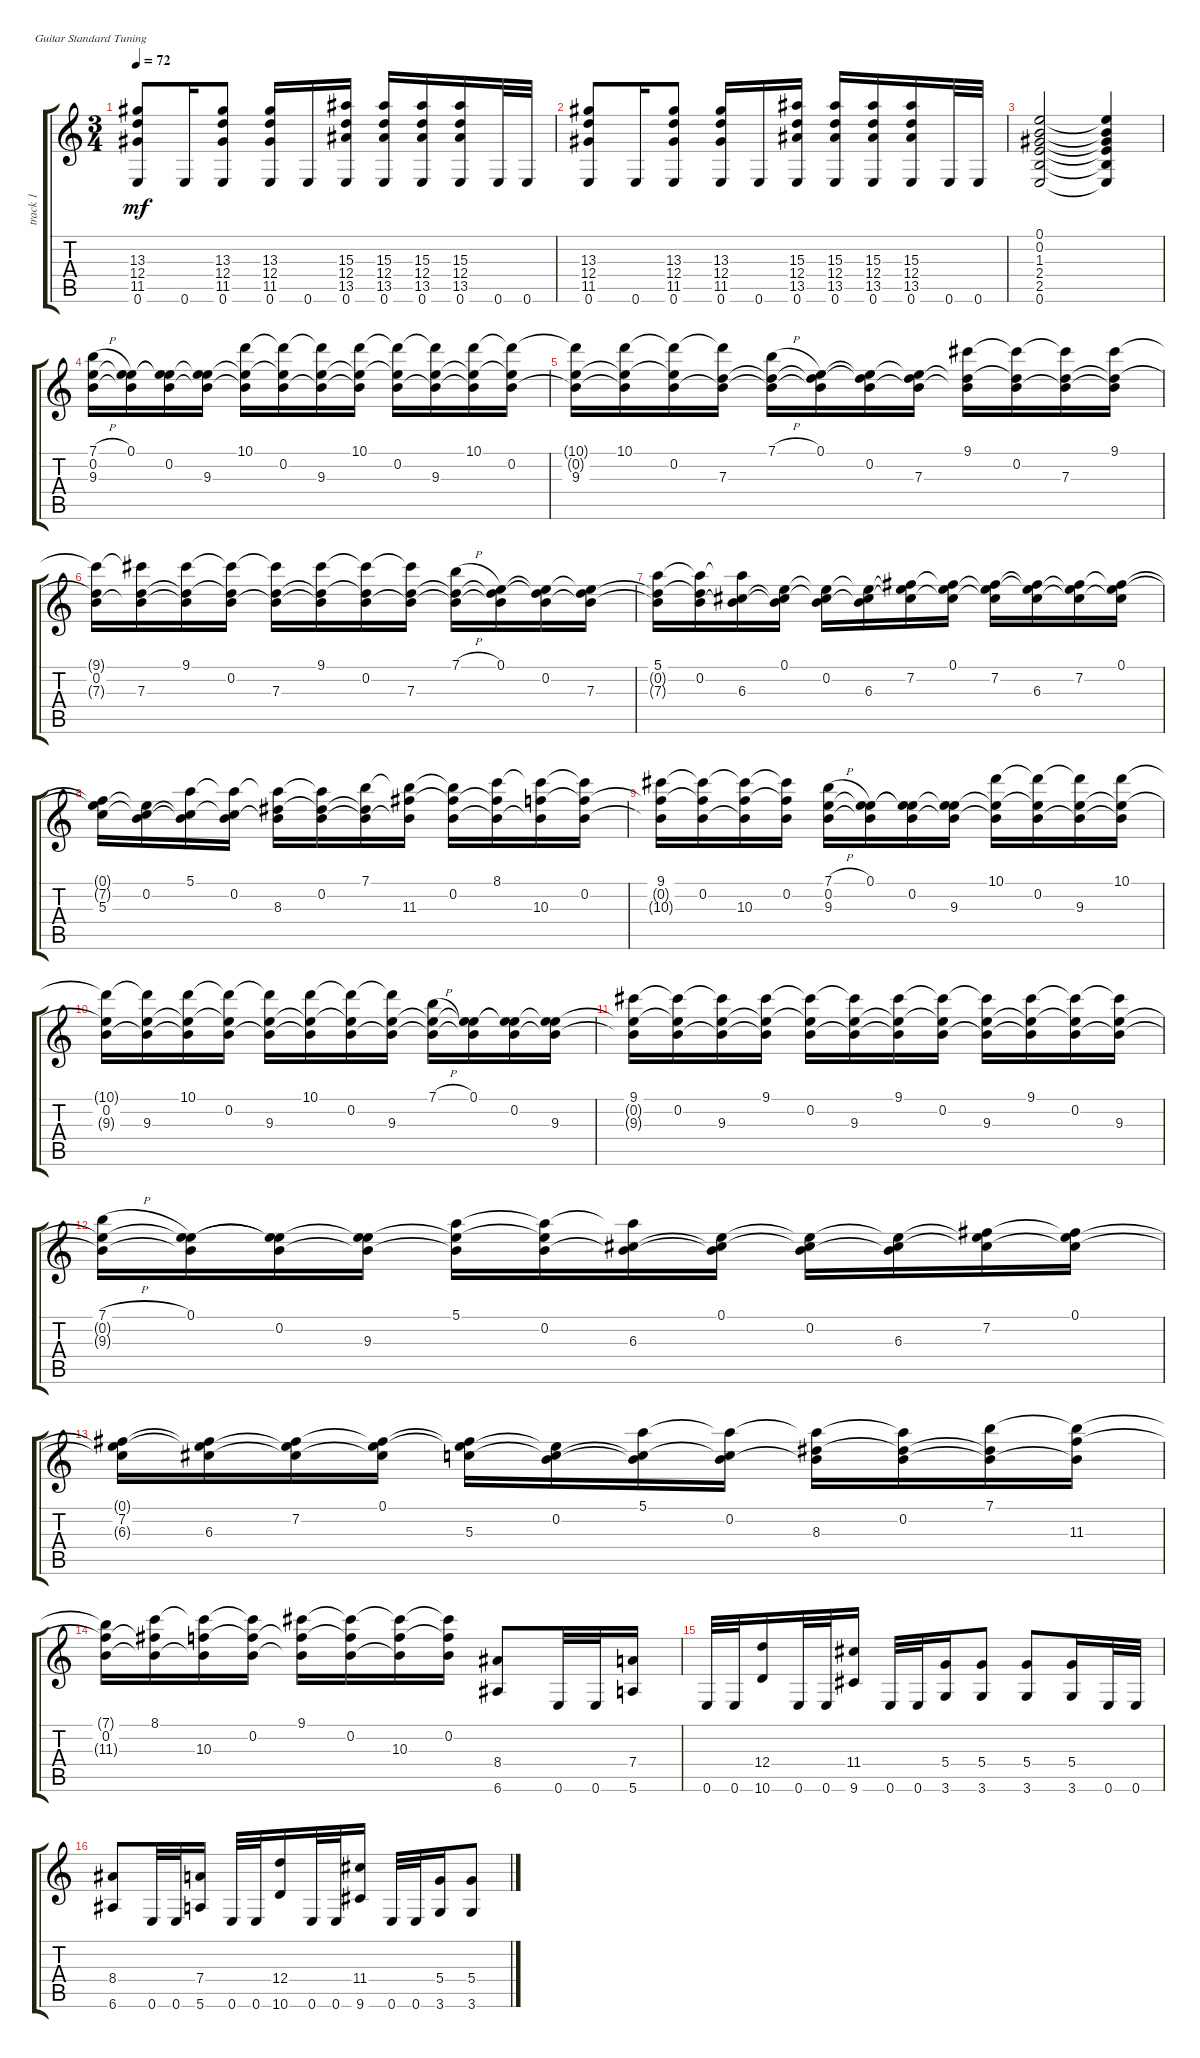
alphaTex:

\defaultSystemsLayout 4
\track ("SteelGuitar" "track 1") {instrument acousticguitarsteel}
\staff {score tabs}
\tuning (E4 B3 G3 D3 A2 E2)
\ts (3 4)
\tempo 72
\clef g2
\ks c
(0.6 11.5 12.4 13.3).8{dy mf} 0.6.16 (0.6 11.5 12.4 13.3).8 (13.3 12.4 11.5 0.6).16 0.6.16 (0.6 13.5 12.4 15.3).16 (0.6 13.5 12.4 15.3).16 (0.6 13.5 12.4 15.3).16 (0.6 13.5 12.4 15.3).16 0.6.32 0.6.32 |
(0.6 11.5 12.4 13.3).8 0.6.16 (0.6 11.5 12.4 13.3).8 (13.3 12.4 11.5 0.6).16 0.6.16 (0.6 13.5 12.4 15.3).16 (0.6 13.5 12.4 15.3).16 (0.6 13.5 12.4 15.3).16 (0.6 13.5 12.4 15.3).16 0.6.32 0.6.32 |
(0.6 2.5 2.4 1.3 0.2 0.1).2 (0.1{t} 0.2{t} 1.3{t} 2.4{t} 2.5{t} 0.6{t}).4 |
(9.3 0.2 7.1{h}).16 (0.2{t} 0.1 9.3{t}).16 (9.3{t} 0.1{t} 0.2).16 (0.2{t} 0.1{t} 9.3).16 (10.1 9.3{t} 0.2{t}).16 (0.2 9.3{t} 10.1{t}).16 (9.3 10.1{t} 0.2{t}).16 (10.1 9.3{t} 0.2{t}).16 (0.2 9.3{t} 10.1{t}).16 (9.3 10.1{t} 0.2{t}).16 (10.1 0.2{t} 9.3{t}).16 (0.2 9.3{t} 10.1{t}).16 |
(9.3 10.1{t} 0.2{t}).16 (10.1 0.2{t} 9.3{t}).16 (0.2 9.3{t} 10.1{t}).16 (10.1{t} 0.2{t} 7.3).16 (7.1{h} 0.2{t} 7.3{t}).16 (0.2{t} 7.3{t} 0.1).16 (7.3{t} 0.1{t} 0.2).16 (0.1{t} 0.2{t} 7.3).16 (9.1 0.2{t} 7.3{t}).16 (0.2 7.3{t} 9.1{t}).16 (7.3 9.1{t} 0.2{t}).16 (9.1 0.2{t} 7.3{t}).16 |
(0.2 7.3{t} 9.1{t}).16 (7.3 0.2{t} 9.1{t}).16 (7.3{t} 9.1 0.2{t}).16 (9.1{t} 0.2 7.3{t}).16 (0.2{t} 7.3 9.1{t}).16 (7.3{t} 9.1 0.2{t}).16 (9.1{t} 0.2 7.3{t}).16 (0.2{t} 7.3 9.1{t}).16 (7.3{t} 7.1{h} 0.2{t}).16 (0.1 0.2{t} 7.3{t}).16 (0.1{t} 0.2 7.3{t}).16 (0.2{t} 7.3 0.1{t}).16 |
(5.1 0.2{t} 7.3{t}).16 (0.2 7.3{t} 5.1{t}).16 (6.3 5.1{t} 0.2{t}).16 (0.1 0.2{t} 6.3{t}).16 (0.2 6.3{t} 0.1{t}).16 (6.3 0.2{t} 0.1{t}).16 (7.2 0.1{t} 6.3{t}).16 (0.1 7.2{t} 6.3{t}).16 (7.2 6.3{t} 0.1{t}).16 (6.3 7.2{t} 0.1{t}).16 (7.2 0.1{t} 6.3{t}).16 (0.1 6.3{t} 7.2{t}).16 |
(5.3 7.2{t} 0.1{t}).16 (0.2 0.1{t} 5.3{t}).16 (5.1 0.2{t} 5.3{t}).16 (0.2 5.3{t} 5.1{t}).16 (8.3 0.2{t} 5.1{t}).16 (0.2 5.1{t} 8.3{t}).16 (7.1 8.3{t} 0.2{t}).16 (11.3 0.2{t} 7.1{t}).16 (0.2 7.1{t} 11.3{t}).16 (8.1 11.3{t} 0.2{t}).16 (10.3 0.2{t} 8.1{t}).16 (0.2 8.1{t} 10.3{t}).16 |
(9.1 0.2{t} 10.3{t}).16 (0.2 10.3{t} 9.1{t}).16 (10.3 0.2{t} 9.1{t}).16 (0.2 9.1{t} 10.3{t}).16 (9.3 0.2 7.1{h}).16 (0.2{t} 0.1 9.3{t}).16 (9.3{t} 0.1{t} 0.2).16 (0.2{t} 0.1{t} 9.3).16 (10.1 9.3{t} 0.2{t}).16 (0.2 9.3{t} 10.1{t}).16 (9.3 10.1{t} 0.2{t}).16 (10.1 9.3{t} 0.2{t}).16 |
(0.2 9.3{t} 10.1{t}).16 (9.3 10.1{t} 0.2{t}).16 (10.1 0.2{t} 9.3{t}).16 (0.2 9.3{t} 10.1{t}).16 (9.3 10.1{t} 0.2{t}).16 (10.1 0.2{t} 9.3{t}).16 (0.2 9.3{t} 10.1{t}).16 (10.1{t} 0.2{t} 9.3).16 (7.1{h} 0.2{t} 9.3{t}).16 (0.2{t} 9.3{t} 0.1).16 (9.3{t} 0.1{t} 0.2).16 (0.1{t} 0.2{t} 9.3).16 |
(9.1 0.2{t} 9.3{t}).16 (0.2 9.3{t} 9.1{t}).16 (9.3 9.1{t} 0.2{t}).16 (9.1 0.2{t} 9.3{t}).16 (0.2 9.3{t} 9.1{t}).16 (9.3 0.2{t} 9.1{t}).16 (9.3{t} 9.1 0.2{t}).16 (9.1{t} 0.2 9.3{t}).16 (0.2{t} 9.3 9.1{t}).16 (9.3{t} 9.1 0.2{t}).16 (9.1{t} 0.2 9.3{t}).16 (0.2{t} 9.3 9.1{t}).16 |
(9.3{t} 7.1{h} 0.2{t}).16 (0.1 0.2{t} 9.3{t}).16 (0.1{t} 0.2 9.3{t}).16 (0.2{t} 9.3 0.1{t}).16 (5.1 0.2{t} 9.3{t}).16 (0.2 9.3{t} 5.1{t}).16 (6.3 5.1{t} 0.2{t}).16 (0.1 0.2{t} 6.3{t}).16 (0.2 6.3{t} 0.1{t}).16 (6.3 0.2{t} 0.1{t}).16 (7.2 0.1{t} 6.3{t}).16 (0.1 7.2{t} 6.3{t}).16 |
(7.2 6.3{t} 0.1{t}).16 (6.3 7.2{t} 0.1{t}).16 (7.2 0.1{t} 6.3{t}).16 (0.1 6.3{t} 7.2{t}).16 (5.3 7.2{t} 0.1{t}).16 (0.2 0.1{t} 5.3{t}).16 (5.1 0.2{t} 5.3{t}).16 (0.2 5.3{t} 5.1{t}).16 (8.3 0.2{t} 5.1{t}).16 (0.2 5.1{t} 8.3{t}).16 (7.1 8.3{t} 0.2{t}).16 (11.3 0.2{t} 7.1{t}).16 |
(0.2 7.1{t} 11.3{t}).16 (8.1 11.3{t} 0.2{t}).16 (10.3 0.2{t} 8.1{t}).16 (0.2 8.1{t} 10.3{t}).16 (9.1 0.2{t} 10.3{t}).16 (0.2 10.3{t} 9.1{t}).16 (10.3 0.2{t} 9.1{t}).16 (0.2 9.1{t} 10.3{t}).16 (6.6 8.4).8 0.6.32 0.6.32 (5.6 7.4).16 |
0.6.32 0.6.32 (10.6 12.4).16 0.6.32 0.6.32 (9.6 11.4).16 0.6.32 0.6.32 (3.6 5.4).16 (3.6 5.4).8 (3.6 5.4).8 (3.6 5.4).16 0.6.32 0.6.32 |
(6.6 8.4).8 0.6.32 0.6.32 (5.6 7.4).16 0.6.32 0.6.32 (10.6 12.4).16 0.6.32 0.6.32 (9.6 11.4).16 0.6.32 0.6.32 (3.6 5.4).16 (3.6 5.4).8
